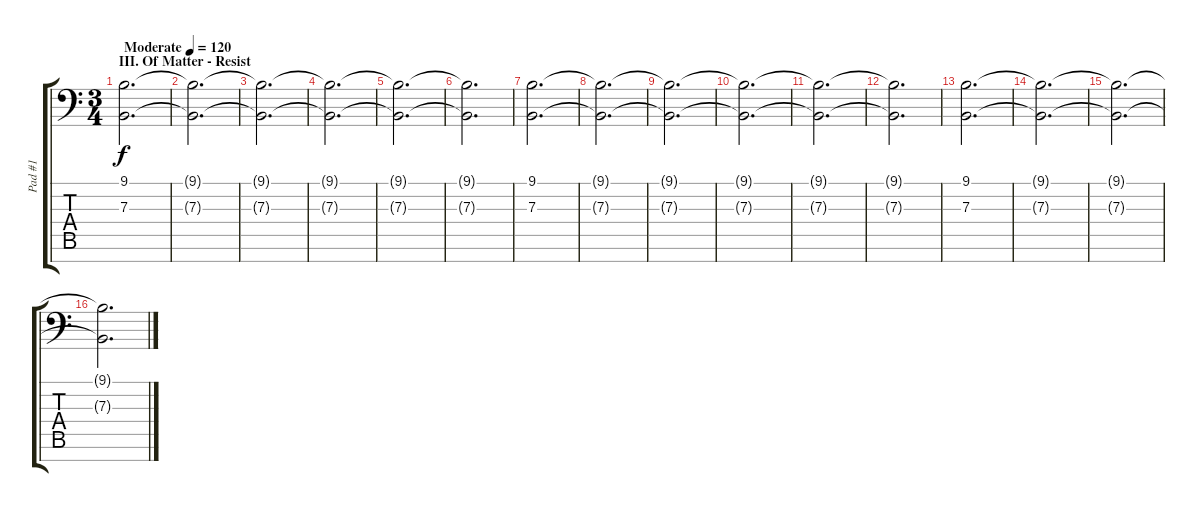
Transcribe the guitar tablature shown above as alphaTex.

\track ("Pad #1" "Pad #1") {instrument pad2warm}
\staff {score tabs}
\tuning (D3 A2 E2 D2 A1 E1 A0) {hide}
\ts (3 4)
\section ("" "III. Of Matter - Resist")
\tempo (120 "Moderate")
\clef f4
\ks c
(9.1 7.3).2{d dy f volume 6 instrument pad2warm} |
(9.1{t} 7.3{t}).2{d} |
(9.1{t} 7.3{t}).2{d} |
(9.1{t} 7.3{t}).2{d} |
(9.1{t} 7.3{t}).2{d} |
(9.1{t} 7.3{t}).2{d} |
(9.1 7.3).2{d} |
(9.1{t} 7.3{t}).2{d} |
(9.1{t} 7.3{t}).2{d} |
(9.1{t} 7.3{t}).2{d} |
(9.1{t} 7.3{t}).2{d} |
(9.1{t} 7.3{t}).2{d} |
(9.1 7.3).2{d} |
(9.1{t} 7.3{t}).2{d} |
(9.1{t} 7.3{t}).2{d} |
(9.1{t} 7.3{t}).2{d}
